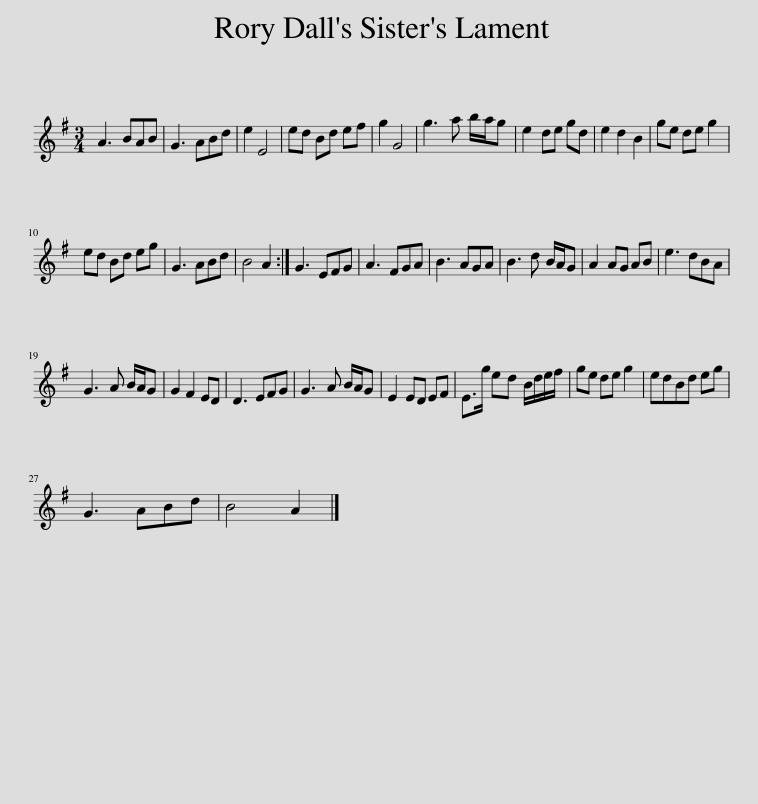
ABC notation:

X:1
L:1/8
M:3/4
I:linebreak $
K:G
V:1 treble
V:1
 A3 BAB | G3 ABd | e2 E4 | ed Bd ef | g2 G4 | %5
 g3 a b/a/g | e2 de gd | e2 d2 B2 | ge de g2 |$ ed Bd eg | %10
 G3 ABd | B4 A2 :| G3 EFG | A3 FGA | B3 AGA | %15
 B3 d B/A/G | A2 AG AB | e3 dBA |$ G3 A B/A/G | G2 F2 ED | %20
 D3 EFG | G3 A B/A/G | E2 ED EF | E>g ed B/d/e/f/ | ge de g2 | %25
 edBd eg |$ G3 ABd | B4 A2 |] %28
